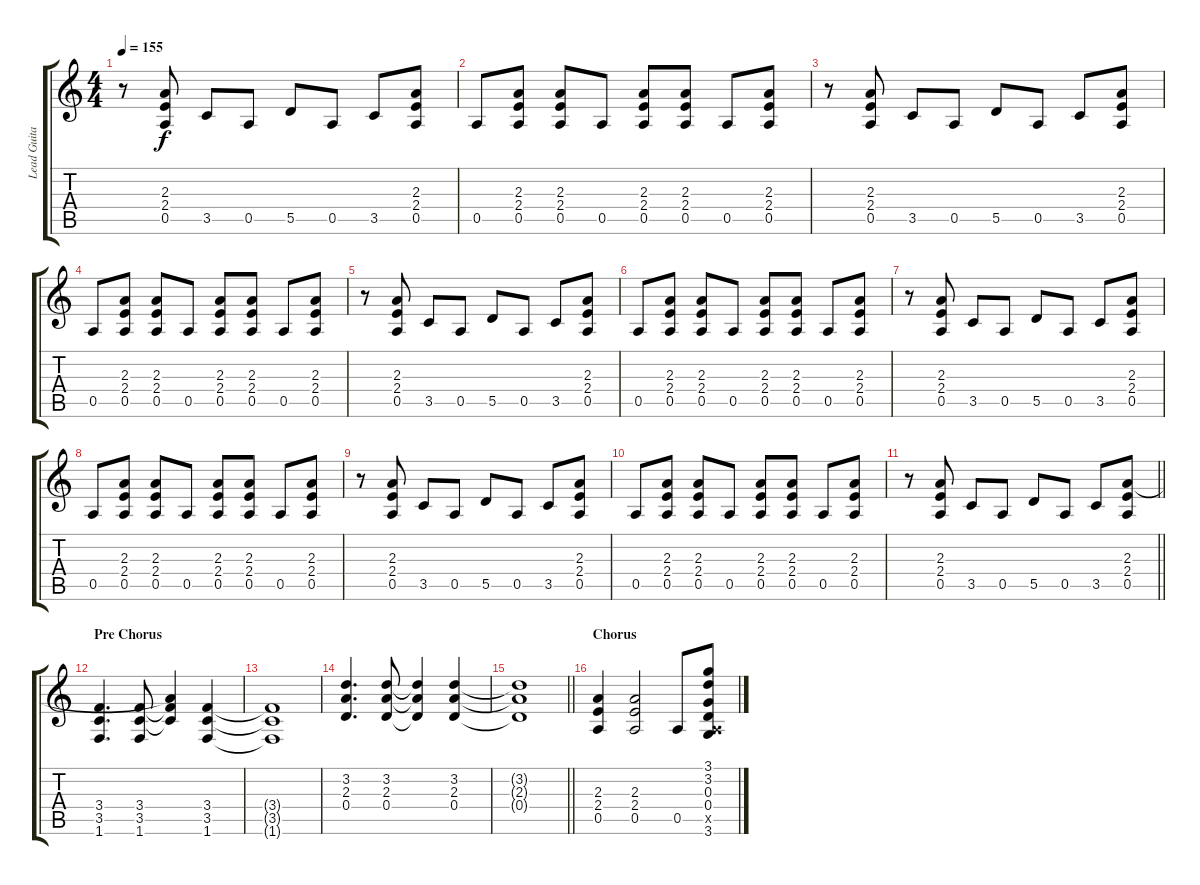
\track ("Lead Guitar" "Lead Guita") {instrument distortionguitar}
\staff {score tabs}
\tuning (E4 B3 G3 D3 A2 E2) {hide}
\ts (4 4)
\tempo 155
\clef g2
\ks c
r.8{dy f} (2.3 2.4 0.5).8 3.5.8 0.5.8 5.5.8 0.5.8 3.5.8 (2.3 2.4 0.5).8 |
0.5.8 (2.3 2.4 0.5).8 (2.3 2.4 0.5).8 0.5.8 (2.3 2.4 0.5).8 (2.3 2.4 0.5).8 0.5.8 (2.3 2.4 0.5).8 |
r.8 (2.3 2.4 0.5).8 3.5.8 0.5.8 5.5.8 0.5.8 3.5.8 (2.3 2.4 0.5).8 |
0.5.8 (2.3 2.4 0.5).8 (2.3 2.4 0.5).8 0.5.8 (2.3 2.4 0.5).8 (2.3 2.4 0.5).8 0.5.8 (2.3 2.4 0.5).8 |
r.8 (2.3 2.4 0.5).8 3.5.8 0.5.8 5.5.8 0.5.8 3.5.8 (2.3 2.4 0.5).8 |
0.5.8 (2.3 2.4 0.5).8 (2.3 2.4 0.5).8 0.5.8 (2.3 2.4 0.5).8 (2.3 2.4 0.5).8 0.5.8 (2.3 2.4 0.5).8 |
r.8 (2.3 2.4 0.5).8 3.5.8 0.5.8 5.5.8 0.5.8 3.5.8 (2.3 2.4 0.5).8 |
0.5.8 (2.3 2.4 0.5).8 (2.3 2.4 0.5).8 0.5.8 (2.3 2.4 0.5).8 (2.3 2.4 0.5).8 0.5.8 (2.3 2.4 0.5).8 |
r.8 (2.3 2.4 0.5).8 3.5.8 0.5.8 5.5.8 0.5.8 3.5.8 (2.3 2.4 0.5).8 |
0.5.8 (2.3 2.4 0.5).8 (2.3 2.4 0.5).8 0.5.8 (2.3 2.4 0.5).8 (2.3 2.4 0.5).8 0.5.8 (2.3 2.4 0.5).8 |
\barLineRight lightlight
r.8 (2.3 2.4 0.5).8 3.5.8 0.5.8 5.5.8 0.5.8 3.5.8 (2.3 2.4 0.5).8 |
\section ("" "Pre Chorus")
(3.4 3.5 1.6).4{d} (3.4 3.5 1.6).8 (2.3{t} 3.4{t} 3.5{t}).4 (3.4 3.5 1.6).4 |
(3.4{t} 3.5{t} 1.6{t}).1 |
(3.2 2.3 0.4).4{d} (3.2 2.3 0.4).8 (3.2{t} 2.3{t} 0.4{t}).4 (3.2 2.3 0.4).4 |
\barLineRight lightlight
(3.2{t} 2.3{t} 0.4{t}).1 |
\section ("" "Chorus")
(2.3 2.4 0.5).4 (2.3 2.4 0.5).2 0.5.8 (3.1 3.2 0.3 0.4 0.5{x} 3.6).8
